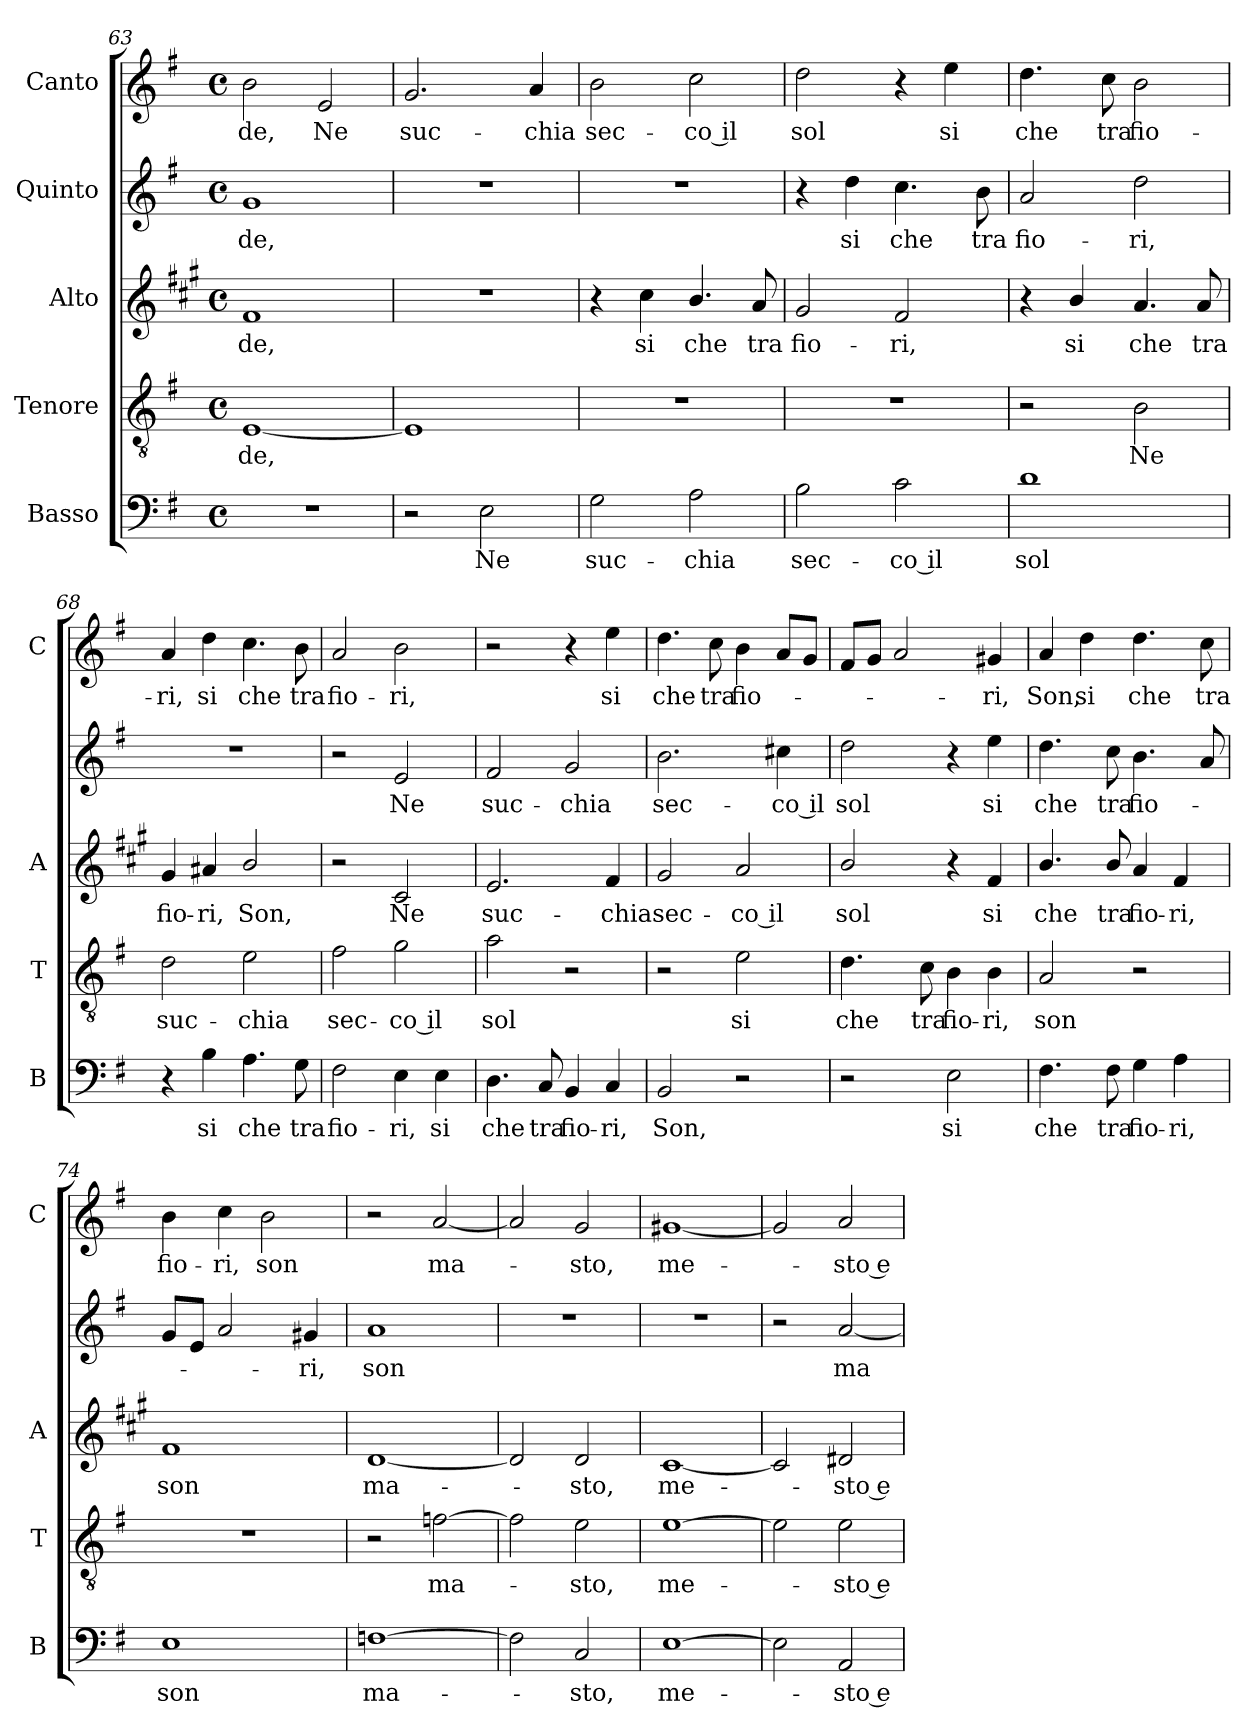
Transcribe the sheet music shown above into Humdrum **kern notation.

**kern	**text	**kern	**text	**kern	**text	**kern	**text	**kern	**text
*part5	*part5	*part4	*part4	*part3	*part3	*part2	*part2	*part1	*part1
*staff5	*staff5	*staff4	*staff4	*staff3	*staff3	*staff2	*staff2	*staff1	*staff1
*I"Basso	*	*I"Tenore	*	*I"Alto	*	*I"Quinto	*	*I"Canto	*
*I'B	*	*I'T	*	*I'A	*	*	*	*I'C	*
*clefF4	*	*clefGv2	*	*clefG2	*	*clefG2	*	*clefG2	*
*	*	*	*	*ITrd1c2	*	*	*	*	*
*k[f#]	*	*k[f#]	*	*k[f#]	*	*k[f#]	*	*k[f#]	*
*G:	*	*G:	*	*G:	*	*G:	*	*G:	*
*M4/4	*	*M4/4	*	*M4/4	*	*M4/4	*	*M4/4	*
*met(c)	*	*met(c)	*	*met(c)	*	*met(c)	*	*met(c)	*
=63	=63	=63	=63	=63	=63	=63	=63	=63	=63
!	!	!	!LO:LY:b	!	!LO:LY:b	!	!LO:LY:b	!	!LO:LY:b
1r	.	[1E	-de,	1e	-de,	1g	-de,	2b\	-de,
!	!	!	!	!	!	!	!	!	!LO:LY:b
.	.	.	.	.	.	.	.	2e/	Ne
=64	=64	=64	=64	=64	=64	=64	=64	=64	=64
!	!	!	!	!	!	!	!	!	!LO:LY:b
2r	.	1E]	.	1r	.	1r	.	2.g/	suc-
!	!LO:LY:b	!	!	!	!	!	!	!	!
2E\	Ne	.	.	.	.	.	.	.	.
!	!	!	!	!	!	!	!	!	!LO:LY:b
.	.	.	.	.	.	.	.	4a/	-chia
=65	=65	=65	=65	=65	=65	=65	=65	=65	=65
!	!LO:LY:b	!	!	!	!	!	!	!	!LO:LY:b
2G\	suc-	1r	.	4r	.	1r	.	2b\	sec-
!	!	!	!	!	!LO:LY:b	!	!	!	!
.	.	.	.	4b\	si	.	.	.	.
!	!LO:LY:b	!	!	!	!LO:LY:b	!	!	!	!LO:LY:b
2A\	-chia	.	.	4.a/	che	.	.	2cc\	-co il
!	!	!	!	!	!LO:LY:b	!	!	!	!
.	.	.	.	8g/	tra	.	.	.	.
!!LO:LB:g=z
=66	=66	=66	=66	=66	=66	=66	=66	=66	=66
!	!LO:LY:b	!	!	!	!LO:LY:b	!	!	!	!LO:LY:b
2B\	sec-	1r	.	2f#/	fio-	4r	.	2dd\	sol
!	!	!	!	!	!	!	!LO:LY:b	!	!
.	.	.	.	.	.	4dd\	si	.	.
!	!LO:LY:b	!	!	!	!LO:LY:b	!	!LO:LY:b	!	!
2c\	-co il	.	.	2e/	-ri,	4.cc\	che	4r	.
!	!	!	!	!	!	!	!	!	!LO:LY:b
.	.	.	.	.	.	.	.	4ee\	si
!	!	!	!	!	!	!	!LO:LY:b	!	!
.	.	.	.	.	.	8b\	tra	.	.
=67	=67	=67	=67	=67	=67	=67	=67	=67	=67
!	!LO:LY:b	!	!	!	!	!	!LO:LY:b	!	!LO:LY:b
1d	sol	2r	.	4r	.	2a/	fio-	4.dd\	che
!	!	!	!	!	!LO:LY:b	!	!	!	!
.	.	.	.	4a/	si	.	.	.	.
!	!	!	!	!	!	!	!	!	!LO:LY:b
.	.	.	.	.	.	.	.	8cc\	tra
!	!	!	!LO:LY:b	!	!LO:LY:b	!	!LO:LY:b	!	!LO:LY:b
.	.	2B\	Ne	4.g/	che	2dd\	-ri,	2b\	fio-
!	!	!	!	!	!LO:LY:b	!	!	!	!
.	.	.	.	8g/	tra	.	.	.	.
=68	=68	=68	=68	=68	=68	=68	=68	=68	=68
!	!	!	!LO:LY:b	!	!LO:LY:b	!	!	!	!LO:LY:b
4r	.	2d\	suc-	4f#/	fio-	1r	.	4a/	-ri,
!	!LO:LY:b	!	!	!	!LO:LY:b	!	!	!	!LO:LY:b
4B\	si	.	.	4g#X/	-ri,	.	.	4dd\	si
!	!LO:LY:b	!	!LO:LY:b	!	!LO:LY:b	!	!	!	!LO:LY:b
4.A\	che	2e\	-chia	2a/	Son,	.	.	4.cc\	che
!	!LO:LY:b	!	!	!	!	!	!	!	!LO:LY:b
8G\	tra	.	.	.	.	.	.	8b\	tra
=69	=69	=69	=69	=69	=69	=69	=69	=69	=69
!	!LO:LY:b	!	!LO:LY:b	!	!	!	!	!	!LO:LY:b
2F#\	fio-	2f#\	sec-	2r	.	2r	.	2a/	fio-
!	!LO:LY:b	!	!LO:LY:b	!	!LO:LY:b	!	!LO:LY:b	!	!LO:LY:b
4E\	-ri,	2g\	-co il	2B/	Ne	2e/	Ne	2b\	-ri,
!	!LO:LY:b	!	!	!	!	!	!	!	!
4E\	si	.	.	.	.	.	.	.	.
=70	=70	=70	=70	=70	=70	=70	=70	=70	=70
!	!LO:LY:b	!	!LO:LY:b	!	!LO:LY:b	!	!LO:LY:b	!	!
4.D\	che	2a\	sol	2.d/	suc-	2f#/	suc-	2r	.
!	!LO:LY:b	!	!	!	!	!	!	!	!
8C/	tra	.	.	.	.	.	.	.	.
!	!LO:LY:b	!	!	!	!	!	!LO:LY:b	!	!
4BB/	fio-	2r	.	.	.	2g/	-chia	4r	.
!	!LO:LY:b	!	!	!	!LO:LY:b	!	!	!	!LO:LY:b
4C/	-ri,	.	.	4e/	-chia	.	.	4ee\	si
=71	=71	=71	=71	=71	=71	=71	=71	=71	=71
!	!LO:LY:b	!	!	!	!LO:LY:b	!	!LO:LY:b	!	!LO:LY:b
2BB/	Son,	2r	.	2f#/	sec-	2.b\	sec-	4.dd\	che
!	!	!	!	!	!	!	!	!	!LO:LY:b
.	.	.	.	.	.	.	.	8cc\	tra
!	!	!	!LO:LY:b	!	!LO:LY:b	!	!	!	!LO:LY:b
2r	.	2e\	si	2g/	-co il	.	.	4b\	fio-
!	!	!	!	!	!	!	!LO:LY:b	!	!
.	.	.	.	.	.	4cc#X\	-co il	8a/L	.
.	.	.	.	.	.	.	.	8g/J	.
=72	=72	=72	=72	=72	=72	=72	=72	=72	=72
!	!	!	!LO:LY:b	!	!LO:LY:b	!	!LO:LY:b	!	!
2r	.	4.d\	che	2a/	sol	2dd\	sol	8f#/L	.
.	.	.	.	.	.	.	.	8g/J	.
.	.	.	.	.	.	.	.	2a/	.
!	!	!	!LO:LY:b	!	!	!	!	!	!
.	.	8c\	tra	.	.	.	.	.	.
!	!LO:LY:b	!	!LO:LY:b	!	!	!	!	!	!
2E\	si	4B\	fio-	4r	.	4r	.	.	.
!	!	!	!LO:LY:b	!	!LO:LY:b	!	!LO:LY:b	!	!LO:LY:b
.	.	4B\	-ri,	4e/	si	4ee\	si	4g#X/	-ri,
!!LO:LB:g=z
=73	=73	=73	=73	=73	=73	=73	=73	=73	=73
!	!LO:LY:b	!	!LO:LY:b	!	!LO:LY:b	!	!LO:LY:b	!	!LO:LY:b
4.F#\	che	2A/	son	4.a/	che	4.dd\	che	4a/	Son,
!	!	!	!	!	!	!	!	!	!LO:LY:b
.	.	.	.	.	.	.	.	4dd\	si
!	!LO:LY:b	!	!	!	!LO:LY:b	!	!LO:LY:b	!	!
8F#\	tra	.	.	8a/	tra	8cc\	tra	.	.
!	!LO:LY:b	!	!	!	!LO:LY:b	!	!LO:LY:b	!	!LO:LY:b
4G\	fio-	2r	.	4g/	fio-	4.b\	fio-	4.dd\	che
!	!LO:LY:b	!	!	!	!LO:LY:b	!	!	!	!
4A\	-ri,	.	.	4e/	-ri,	.	.	.	.
!	!	!	!	!	!	!	!	!	!LO:LY:b
.	.	.	.	.	.	8a/	.	8cc\	tra
=74	=74	=74	=74	=74	=74	=74	=74	=74	=74
!	!LO:LY:b	!	!	!	!LO:LY:b	!	!	!	!LO:LY:b
1E	son	1r	.	1e	son	8g/L	.	4b\	fio-
.	.	.	.	.	.	8e/J	.	.	.
!	!	!	!	!	!	!	!	!	!LO:LY:b
.	.	.	.	.	.	2a/	.	4cc\	-ri,
!	!	!	!	!	!	!	!	!	!LO:LY:b
.	.	.	.	.	.	.	.	2b\	son
!	!	!	!	!	!	!	!LO:LY:b	!	!
.	.	.	.	.	.	4g#X/	-ri,	.	.
=75	=75	=75	=75	=75	=75	=75	=75	=75	=75
!	!LO:LY:b	!	!	!	!LO:LY:b	!	!LO:LY:b	!	!
[1Fn	ma-	2r	.	[1c	ma-	1a	son	2r	.
!	!	!	!LO:LY:b	!	!	!	!	!	!LO:LY:b
.	.	[2fn\	ma-	.	.	.	.	[2a/	ma-
=76	=76	=76	=76	=76	=76	=76	=76	=76	=76
2F\]	.	2f\]	.	2c/]	.	1r	.	2a/]	.
!	!LO:LY:b	!	!LO:LY:b	!	!LO:LY:b	!	!	!	!LO:LY:b
2C/	-sto,	2e\	-sto,	2c/	-sto,	.	.	2g/	-sto,
=77	=77	=77	=77	=77	=77	=77	=77	=77	=77
!	!LO:LY:b	!	!LO:LY:b	!	!LO:LY:b	!	!	!	!LO:LY:b
[1E	me-	[1e	me-	[1B	me-	1r	.	[1g#X	me-
=78	=78	=78	=78	=78	=78	=78	=78	=78	=78
2E\]	.	2e\]	.	2B/]	.	2r	.	2g#/]	.
!	!LO:LY:b	!	!LO:LY:b	!	!LO:LY:b	!	!LO:LY:b	!	!LO:LY:b
2AA/	-sto e	2e\	-sto e	2c#X/	-sto e	[2a/	ma-	2a/	-sto e
=	=	=	=	=	=	=	=	=	=
*-	*-	*-	*-	*-	*-	*-	*-	*-	*-
